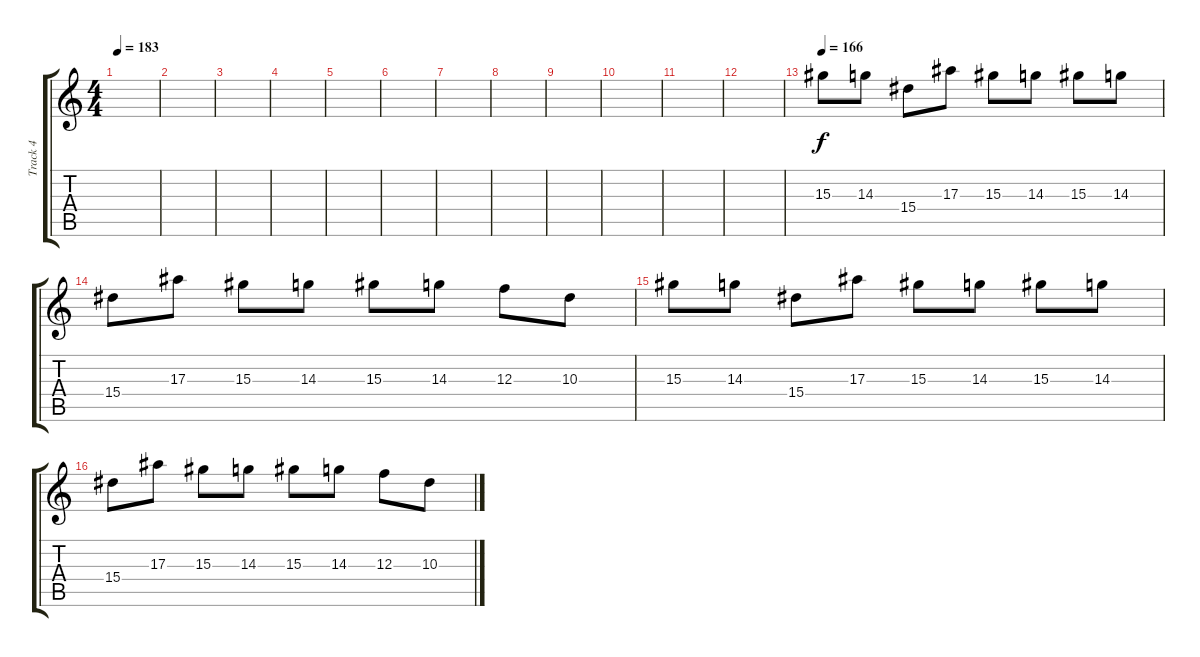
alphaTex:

\track ("Track 4" "Track 4") {instrument lead2sawtooth}
\staff {score tabs}
\tuning (D5 A4 F4 C4 G3 C3) {hide}
\ts (4 4)
\tempo 183
\clef g2
\ks c
|
|
|
|
|
|
|
|
|
|
|
|
\tempo 166
15.3.8 14.3.8 15.4.8 17.3.8 15.3.8 14.3.8 15.3.8 14.3.8 |
15.4.8 17.3.8 15.3.8 14.3.8 15.3.8 14.3.8 12.3.8 10.3.8 |
15.3.8 14.3.8 15.4.8 17.3.8 15.3.8 14.3.8 15.3.8 14.3.8 |
15.4.8 17.3.8 15.3.8 14.3.8 15.3.8 14.3.8 12.3.8 10.3.8
